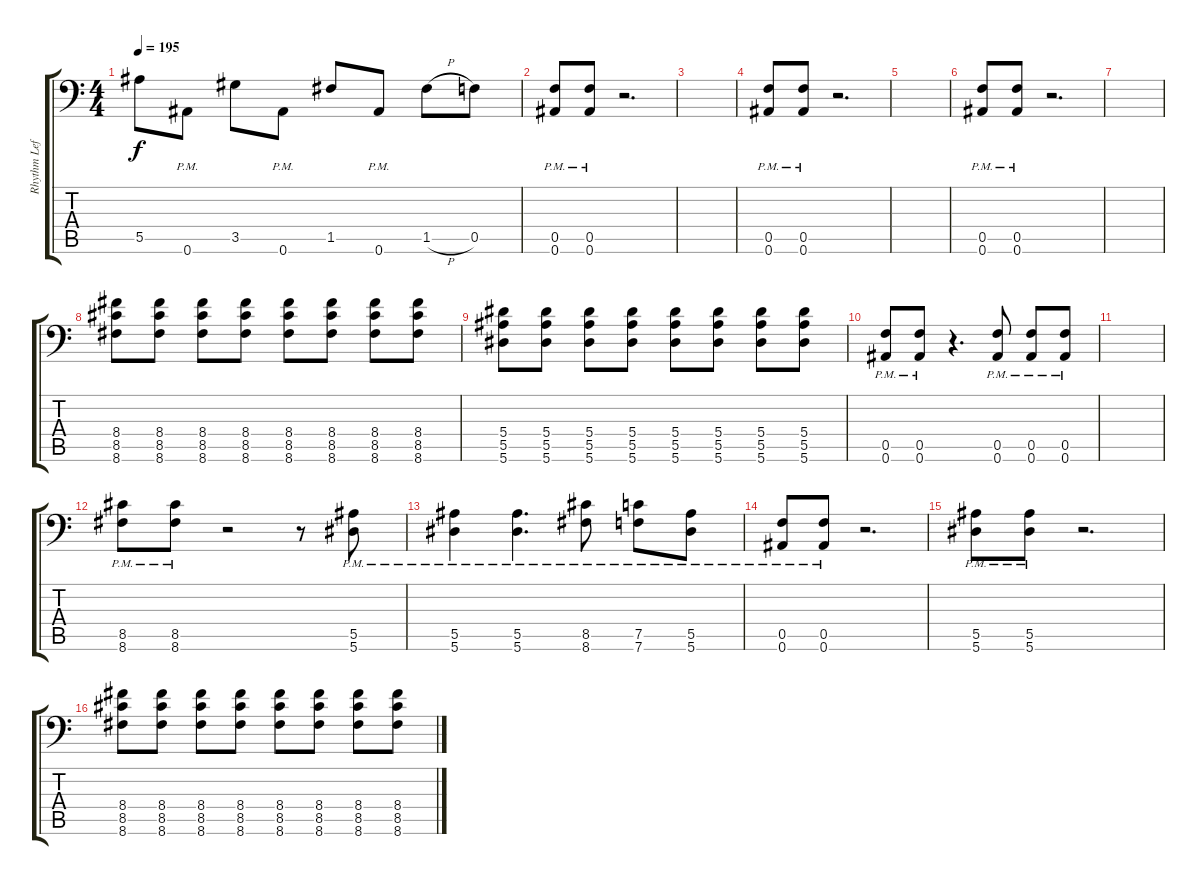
\track ("Rhythm Left" "Rhythm Lef") {instrument distortionguitar}
\staff {score tabs}
\tuning (C4 G3 Eb3 Bb2 F2 Bb1) {hide}
\ts (4 4)
\tempo 195
\clef f4
\ks c
5.5.8{dy f} 0.6{pm}.8 3.5.8 0.6{pm}.8 1.5.8 0.6{pm}.8 1.5{h}.8 0.5.8 |
(0.5{pm} 0.6{pm}).8 (0.5{pm} 0.6{pm}).8 r.2{d} |
|
(0.5{pm} 0.6{pm}).8 (0.5{pm} 0.6{pm}).8 r.2{d} |
|
(0.5{pm} 0.6{pm}).8 (0.5{pm} 0.6{pm}).8 r.2{d} |
|
(8.4 8.5 8.6).8 (8.4 8.5 8.6).8 (8.4 8.5 8.6).8 (8.4 8.5 8.6).8 (8.4 8.5 8.6).8 (8.4 8.5 8.6).8 (8.4 8.5 8.6).8 (8.4 8.5 8.6).8 |
(5.4 5.5 5.6).8 (5.4 5.5 5.6).8 (5.4 5.5 5.6).8 (5.4 5.5 5.6).8 (5.4 5.5 5.6).8 (5.4 5.5 5.6).8 (5.4 5.5 5.6).8 (5.4 5.5 5.6).8 |
(0.5{pm} 0.6{pm}).8 (0.5{pm} 0.6{pm}).8 r.4{d} (0.5{pm} 0.6{pm}).8 (0.5{pm} 0.6{pm}).8 (0.5{pm} 0.6{pm}).8 |
|
(8.5{pm} 8.6{pm}).8 (8.5{pm} 8.6{pm}).8 r.2 r.8 (5.5{pm} 5.6{pm}).8 |
(5.5{pm} 5.6{pm}).4 (5.5{pm} 5.6{pm}).4{d} (8.5{pm} 8.6{pm}).8 (7.5{pm} 7.6{pm}).8 (5.5{pm} 5.6{pm}).8 |
(0.5{pm} 0.6{pm}).8 (0.5{pm} 0.6{pm}).8 r.2{d} |
(5.5{pm} 5.6{pm}).8 (5.5{pm} 5.6{pm}).8 r.2{d} |
(8.4 8.5 8.6).8 (8.4 8.5 8.6).8 (8.4 8.5 8.6).8 (8.4 8.5 8.6).8 (8.4 8.5 8.6).8 (8.4 8.5 8.6).8 (8.4 8.5 8.6).8 (8.4 8.5 8.6).8
